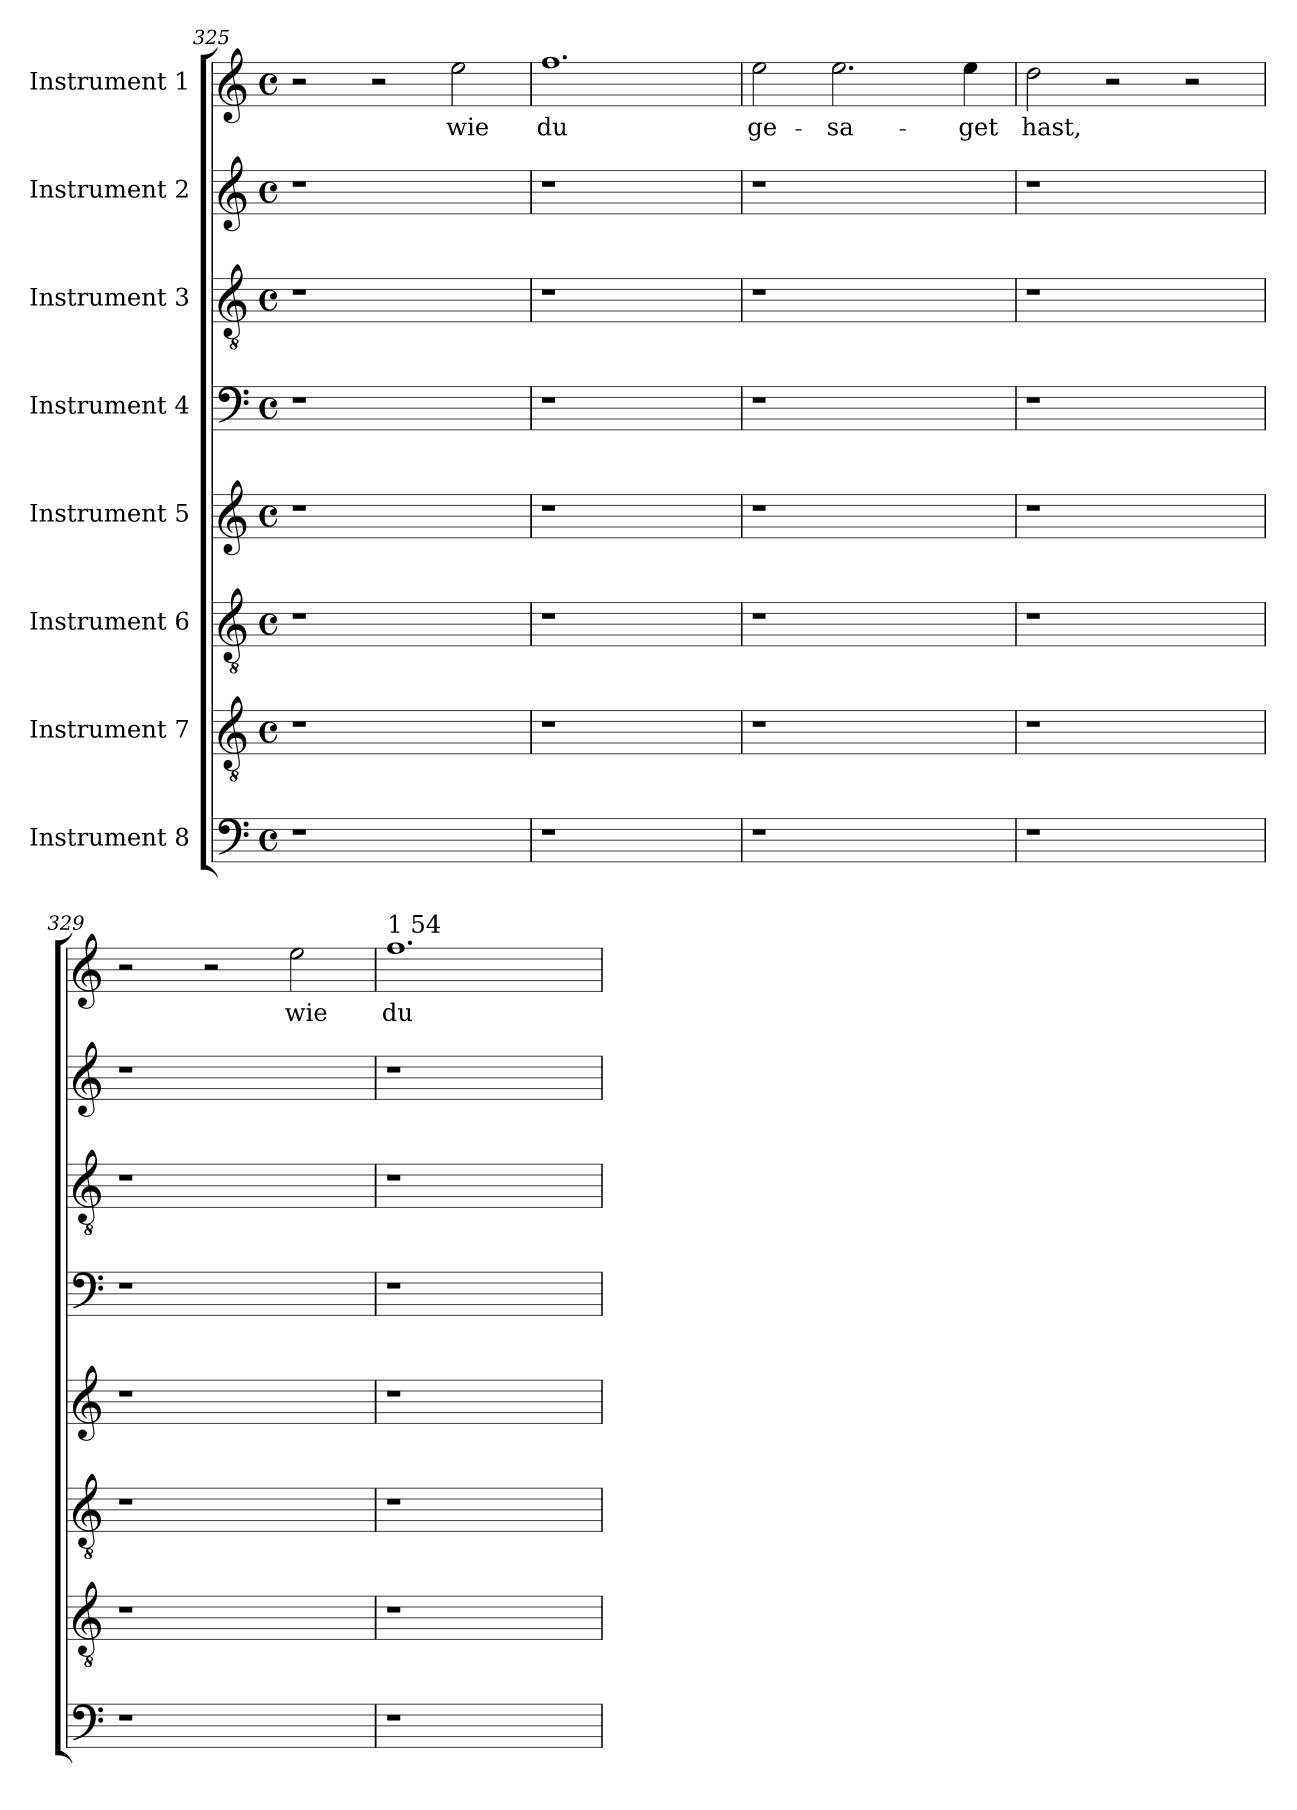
**kern	**kern	**kern	**kern	**kern	**kern	**kern	**kern	**text
*part8	*part7	*part6	*part5	*part4	*part3	*part2	*part1	*part1
*staff8	*staff7	*staff6	*staff5	*staff4	*staff3	*staff2	*staff1	*staff1
*I"Instrument 8	*I"Instrument 7	*I"Instrument 6	*I"Instrument 5	*I"Instrument 4	*I"Instrument 3	*I"Instrument 2	*I"Instrument 1	*
*clefF4	*clefGv2	*clefGv2	*clefG2	*clefF4	*clefGv2	*clefG2	*clefG2	*
*M4/4	*M4/4	*M4/4	*M4/4	*M4/4	*M4/4	*M4/4	*M4/4	*
*met(c)	*met(c)	*met(c)	*met(c)	*met(c)	*met(c)	*met(c)	*met(c)	*
=325	=325	=325	=325	=325	=325	=325	=325	=325
1r	1r	1r	1r	1r	1r	1r	2r	.
.	.	.	.	.	.	.	2r	.
!	!	!	!	!	!	!	!	!LO:LY:b:cj
2ryy	2ryy	2ryy	2ryy	2ryy	2ryy	2ryy	2ee\	wie
=326	=326	=326	=326	=326	=326	=326	=326	=326
!	!	!	!	!	!	!	!	!LO:LY:b:cj
1r	1r	1r	1r	1r	1r	1r	1.ff	du
2ryy	2ryy	2ryy	2ryy	2ryy	2ryy	2ryy	.	.
=327	=327	=327	=327	=327	=327	=327	=327	=327
!	!	!	!	!	!	!	!	!LO:LY:b:cj
1r	1r	1r	1r	1r	1r	1r	2ee\	ge-
!	!	!	!	!	!	!	!	!LO:LY:b:cj
.	.	.	.	.	.	.	2.ee\	-sa-
2ryy	2ryy	2ryy	2ryy	2ryy	2ryy	2ryy	.	.
!	!	!	!	!	!	!	!	!LO:LY:b:cj
.	.	.	.	.	.	.	4ee\	-get
=328	=328	=328	=328	=328	=328	=328	=328	=328
!	!	!	!	!	!	!	!	!LO:LY:b:cj
1r	1r	1r	1r	1r	1r	1r	2dd\	hast,
.	.	.	.	.	.	.	2r	.
2ryy	2ryy	2ryy	2ryy	2ryy	2ryy	2ryy	2r	.
=329	=329	=329	=329	=329	=329	=329	=329	=329
1r	1r	1r	1r	1r	1r	1r	2r	.
.	.	.	.	.	.	.	2r	.
!	!	!	!	!	!	!	!	!LO:LY:b:cj
2ryy	2ryy	2ryy	2ryy	2ryy	2ryy	2ryy	2ee\	wie
!!LO:LB:g=z
=330	=330	=330	=330	=330	=330	=330	=330	=330
!	!	!	!	!	!	!	!LO:TX:a:t=1 54	!
!	!	!	!	!	!	!	!	!LO:LY:b:cj
1r	1r	1r	1r	1r	1r	1r	1.ff	du
2ryy	2ryy	2ryy	2ryy	2ryy	2ryy	2ryy	.	.
=	=	=	=	=	=	=	=	=
*-	*-	*-	*-	*-	*-	*-	*-	*-
